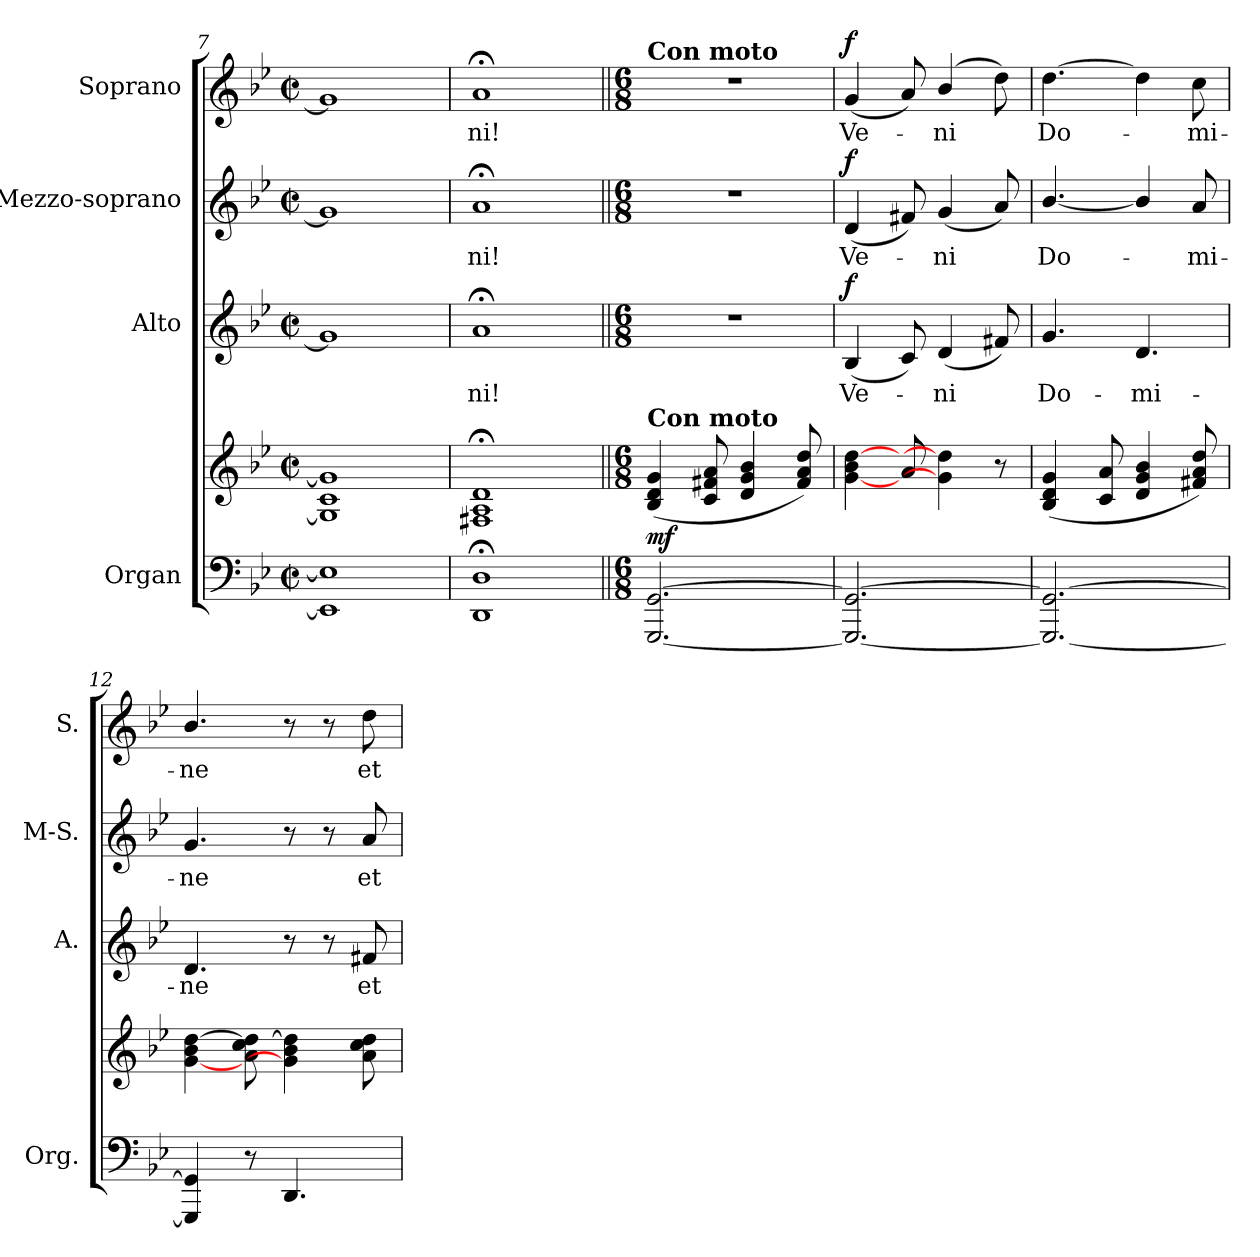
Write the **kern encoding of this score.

**kern	**kern	**dynam	**kern	**text	**dynam	**kern	**text	**dynam	**kern	**text	**dynam
*part4	*part4	*part4	*part3	*part3	*part3	*part2	*part2	*part2	*part1	*part1	*part1
*staff5	*staff4	*staff4/5	*staff3	*staff3	*staff3	*staff2	*staff2	*staff2	*staff1	*staff1	*staff1
*I"Organ	*	*	*I"Alto	*	*	*I"Mezzo-soprano	*	*	*I"Soprano	*	*
*I'Org.	*	*	*I'A.	*	*	*I'M-S.	*	*	*I'S.	*	*
*clefF4	*clefG2	*	*clefG2	*	*	*clefG2	*	*	*clefG2	*	*
*k[b-e-]	*k[b-e-]	*	*k[b-e-]	*	*	*k[b-e-]	*	*	*k[b-e-]	*	*
*B-:	*B-:	*	*B-:	*	*	*B-:	*	*	*B-:	*	*
*M2/2	*M2/2	*	*M2/2	*	*	*M2/2	*	*	*M2/2	*	*
*met(c|)	*met(c|)	*	*met(c|)	*	*	*met(c|)	*	*	*met(c|)	*	*
=7	=7	=7	=7	=7	=7	=7	=7	=7	=7	=7	=7
1EE-i] 1E-i]	1Gi] 1ci 1gi]	.	1gi]	.	.	1gi]	.	.	1gi]	.	.
=8	=8	=8	=8	=8	=8	=8	=8	=8	=8	=8	=8
!	!	!	!	!LO:LY:b:color=#000000	!	!	!	!	!	!	!
!	!	!	!	!	!	!	!LO:LY:b:color=#000000	!	!	!	!
!	!	!	!	!	!	!	!	!	!	!LO:LY:b:color=#000000	!
1DDi; 1Di;	1F#Xi; 1Ai; 1di;	.	1a;i	-ni!	.	1a;i	-ni!	.	1a;i	-ni!	.
=9||	=9||	=9||	=9||	=9||	=9||	=9||	=9||	=9||	=9||	=9||	=9||
*M6/8	*M6/8	*	*M6/8	*	*	*M6/8	*	*	*M6/8	*	*
*	*MM120	*	*	*	*	*	*	*	*MM120	*	*
!	!	!	!	!	!	!	!	!	!LO:TX:a:B:t=Con moto	!	!
!	!LO:TX:a:B:t=Con moto	!	!	!	!	!	!	!	!	!	!
!	!	!	!LO:N:vis=1	!	!	!LO:N:vis=1	!	!	!LO:N:vis=1	!	!
[2.GGGi/ [2.GGi	(4B-i/ 4di 4gi	mf	2.r	.	.	2.r	.	.	2.r	.	.
.	8ci/ 8f#Xi 8ai	.	.	.	.	.	.	.	.	.	.
.	4di/ 4gi 4b-i	.	.	.	.	.	.	.	.	.	.
.	8f#i/ 8ai 8ddi)	.	.	.	.	.	.	.	.	.	.
!!LO:LB:g=z
=10	=10	=10	=10	=10	=10	=10	=10	=10	=10	=10	=10
!	!	!	!	!LO:LY:b:color=#000000	!	!	!	!	!	!	!
!	!	!	!	!	!	!	!LO:LY:b:color=#000000	!	!	!	!
!	!	!	!	!	!	!	!	!	!	!LO:LY:b:color=#000000	!
2.GGGi/_ 2.GGi_	[4gi\ 4b-i [4ddi	.	(4B-i/	Ve-	f	(4di/	Ve-	f	(4gi/	Ve-	f
.	8ai/	.	8ci/)	.	.	8f#Xi/)	.	.	8ai/)	.	.
!	!	!	!	!LO:LY:b:color=#000000	!	!	!	!	!	!	!
!	!	!	!	!	!	!	!LO:LY:b:color=#000000	!	!	!	!
!	!	!	!	!	!	!	!	!	!	!LO:LY:b:color=#000000	!
.	4gi\] 4ddi]	.	(4di/	-ni	.	(4gi/	-ni	.	(4b-i/	-ni	.
.	8r	.	8f#Xi/)	.	.	8ai/)	.	.	8ddi\)	.	.
=11	=11	=11	=11	=11	=11	=11	=11	=11	=11	=11	=11
!	!	!	!	!LO:LY:b:color=#000000	!	!	!	!	!	!	!
!	!	!	!	!	!	!	!LO:LY:b:color=#000000	!	!	!	!
!	!	!	!	!	!	!	!	!	!	!LO:LY:b:color=#000000	!
2.GGGi/_ 2.GGi_	(4B-i/ 4di 4gi	.	4.gi/	Do-	.	[4.b-i/	Do-	.	[4.ddi\	Do-	.
.	8ci/ 8ai	.	.	.	.	.	.	.	.	.	.
!	!	!	!	!LO:LY:b:color=#000000	!	!	!	!	!	!	!
.	4di/ 4gi 4b-i	.	4.di/	-mi-	.	4b-i/]	.	.	4ddi\]	.	.
!	!	!	!	!	!	!	!LO:LY:b:color=#000000	!	!	!	!
!	!	!	!	!	!	!	!	!	!	!LO:LY:b:color=#000000	!
.	8f#Xi/ 8ai 8ddi)	.	.	.	.	8ai/	-mi-	.	8cci\	-mi-	.
=12	=12	=12	=12	=12	=12	=12	=12	=12	=12	=12	=12
!	!	!	!	!LO:LY:b:color=#000000	!	!	!	!	!	!	!
!	!	!	!	!	!	!	!LO:LY:b:color=#000000	!	!	!	!
!	!	!	!	!	!	!	!	!	!	!LO:LY:b:color=#000000	!
4GGGi/] 4GGi]	[4gi\ 4b-i [4ddi	.	4.di/	-ne	.	4.gi/	-ne	.	4.b-i/	-ne	.
8r	8ai\ 8cci 8ddi_	.	.	.	.	.	.	.	.	.	.
4.DDi/	4gi\] 4b-i 4ddi]	.	8r	.	.	8r	.	.	8r	.	.
.	.	.	8r	.	.	8r	.	.	8r	.	.
!	!	!	!	!LO:LY:b:color=#000000	!	!	!	!	!	!	!
!	!	!	!	!	!	!	!LO:LY:b:color=#000000	!	!	!	!
!	!	!	!	!	!	!	!	!	!	!LO:LY:b:color=#000000	!
.	8ai\ 8cci 8ddi	.	8f#Xi/	et	.	8ai/	et	.	8ddi\	et	.
=	=	=	=	=	=	=	=	=	=	=	=
*-	*-	*-	*-	*-	*-	*-	*-	*-	*-	*-	*-
